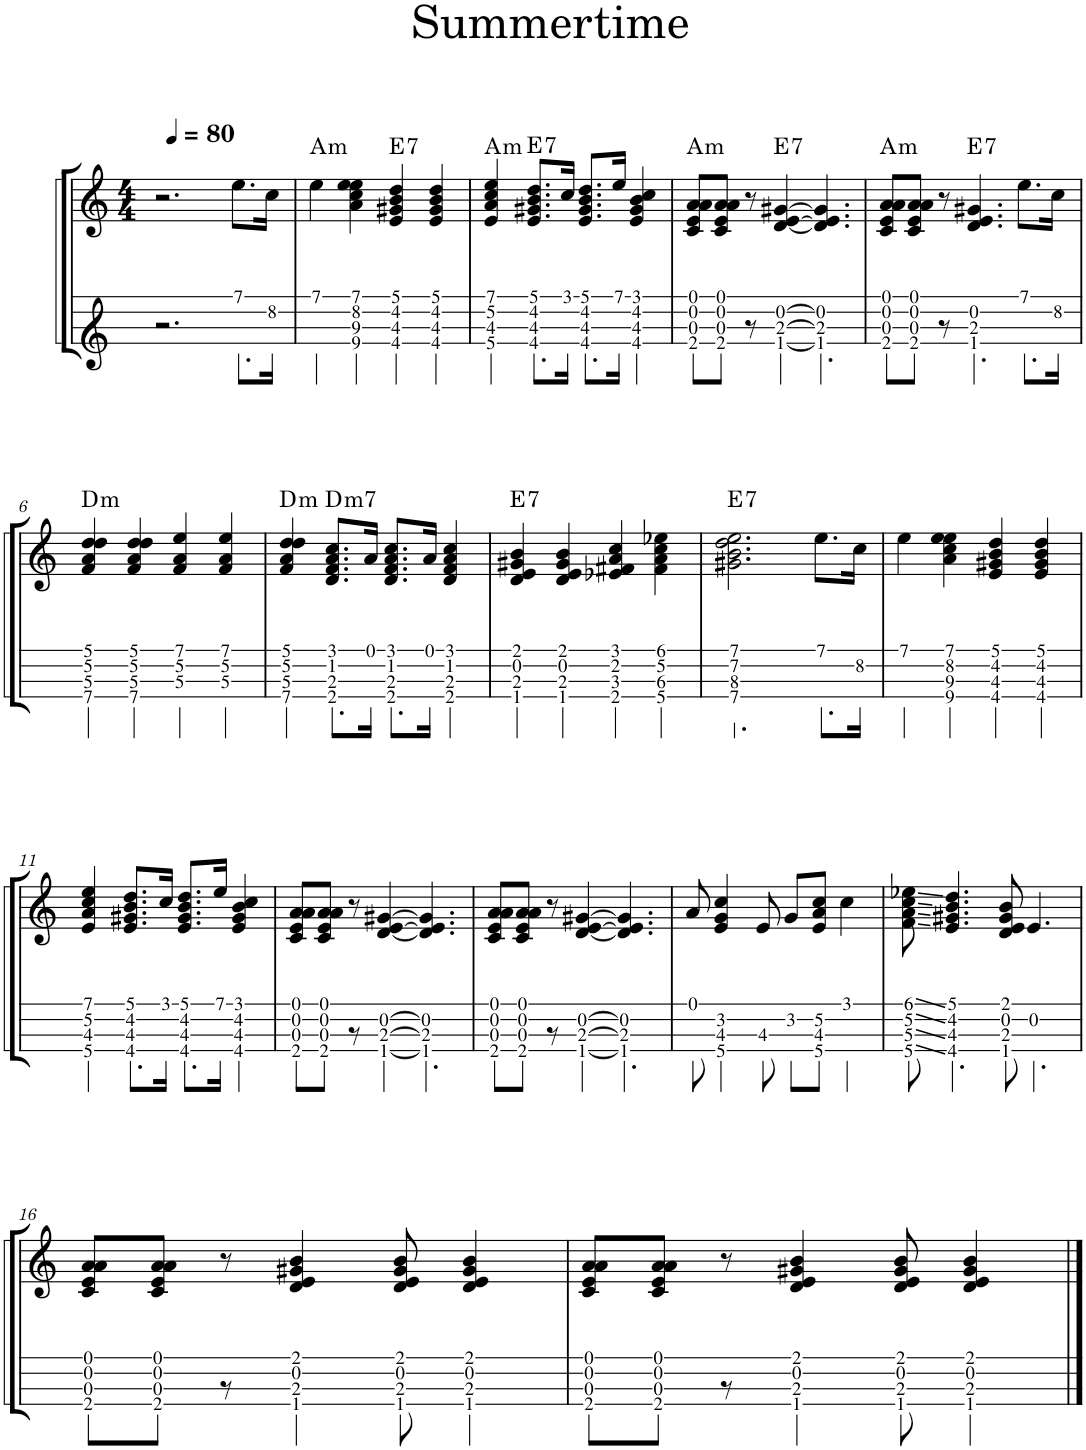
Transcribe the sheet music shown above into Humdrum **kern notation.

**kern	**kern	**harte
*part1	*part1	*part1
*staff2	*staff1	*
*I"Ukulele	*	*
*I'Uk.	*	*
*stria4	*	*
*clefG2	*clefG2	*
*k[]	*k[]	*
*M4/4	*M4/4	*
=1	=1	=1
2.r	2.r	.
*	*MM80	*
8.ee\L	8.ee\L	.
16cc\Jk	16cc\Jk	.
=2	=2	=2
!	!	!LO:H:kt=m
4ee\	4ee\	A:min
4ee\ 4a\ 4cc\ 4ee\	4a\ 4cc\ 4ee\ 4ee\	.
!	!	!LO:H:kt=7
4b\ 4e\ 4g#\ 4dd\	4e/ 4g#X/ 4b/ 4dd/	E:7
4b\ 4e\ 4g#\ 4dd\	4e/ 4g#/ 4b/ 4dd/	.
=3	=3	=3
!	!	!LO:H:kt=m
4cc\ 4e\ 4a\ 4ee\	4e/ 4a/ 4cc/ 4ee/	A:min
!	!	!LO:H:kt=7
8.b\ 8.e\ 8.g#\ 8.dd\L	8.e/ 8.g#X/ 8.b/ 8.dd/L	E:7
16cc\Jk	16cc/Jk	.
8.b\ 8.e\ 8.g#\ 8.dd\L	8.e/ 8.g#/ 8.b/ 8.dd/L	.
16ee\Jk	16ee/Jk	.
4b\ 4e\ 4g#\ 4cc\	4e/ 4g#/ 4b/ 4cc/	.
=4	=4	=4
!	!	!LO:H:kt=m
8a\ 8c\ 8e\ 8a\L	8c/ 8e/ 8a/ 8a/L	A:min
8a\ 8c\ 8e\ 8a\J	8c/ 8e/ 8a/ 8a/J	.
8r	8r	.
!	!	!LO:H:kt=7
[4g#\ [4d\ [4e\	[4d/ [4e/ [4g#X/	E:7
4.g#\] 4.d\] 4.e\]	4.d/] 4.e/] 4.g#/]	.
=5	=5	=5
!	!	!LO:H:kt=m
8a\ 8c\ 8e\ 8a\L	8c/ 8e/ 8a/ 8a/L	A:min
8a\ 8c\ 8e\ 8a\J	8c/ 8e/ 8a/ 8a/J	.
8r	8r	.
!	!	!LO:H:kt=7
4.g#\ 4.d\ 4.e\	4.d/ 4.e/ 4.g#X/	E:7
8.ee\L	8.ee\L	.
16cc\Jk	16cc\Jk	.
!!LO:LB:g=z
=6	=6	=6
!	!	!LO:H:kt=m
4dd\ 4f\ 4a\ 4dd\	4f/ 4a/ 4dd/ 4dd/	D:min
4dd\ 4f\ 4a\ 4dd\	4f/ 4a/ 4dd/ 4dd/	.
4f\ 4a\ 4ee\	4f/ 4a/ 4ee/	.
4f\ 4a\ 4ee\	4f/ 4a/ 4ee/	.
=7	=7	=7
!	!	!LO:H:kt=m
4dd\ 4f\ 4a\ 4dd\	4f/ 4a/ 4dd/ 4dd/	D:min
!	!	!LO:H:kt=m7
8.a\ 8.d\ 8.f\ 8.cc\L	8.d/ 8.f/ 8.a/ 8.cc/L	D:min7
16a\Jk	16a/Jk	.
8.a\ 8.d\ 8.f\ 8.cc\L	8.d/ 8.f/ 8.a/ 8.cc/L	.
16a\Jk	16a/Jk	.
4a\ 4d\ 4f\ 4cc\	4d/ 4f/ 4a/ 4cc/	.
=8	=8	=8
!	!	!LO:H:kt=7
4g#\ 4d\ 4e\ 4b\	4d/ 4e/ 4g#X/ 4b/	E:7
4g#\ 4d\ 4e\ 4b\	4d/ 4e/ 4g#/ 4b/	.
4a\ 4e-\ 4f#\ 4cc\	4e-X/ 4f#X/ 4a/ 4cc/	.
4cc\ 4f#\ 4a\ 4ee-\	4f#\ 4a\ 4cc\ 4ee-X\	.
=9	=9	=9
!	!	!LO:H:kt=7
2.dd\ 2.g#\ 2.b\ 2.ee\	2.g#X\ 2.b\ 2.dd\ 2.ee\	E:7
8.ee\L	8.ee\L	.
16cc\Jk	16cc\Jk	.
=10	=10	=10
4ee\	4ee\	.
4ee\ 4a\ 4cc\ 4ee\	4a\ 4cc\ 4ee\ 4ee\	.
4b\ 4e\ 4g#\ 4dd\	4e/ 4g#X/ 4b/ 4dd/	.
4b\ 4e\ 4g#\ 4dd\	4e/ 4g#/ 4b/ 4dd/	.
!!LO:LB:g=z
=11	=11	=11
4cc\ 4e\ 4a\ 4ee\	4e/ 4a/ 4cc/ 4ee/	.
8.b\ 8.e\ 8.g#\ 8.dd\L	8.e/ 8.g#X/ 8.b/ 8.dd/L	.
16cc\Jk	16cc/Jk	.
8.b\ 8.e\ 8.g#\ 8.dd\L	8.e/ 8.g#/ 8.b/ 8.dd/L	.
16ee\Jk	16ee/Jk	.
4b\ 4e\ 4g#\ 4cc\	4e/ 4g#/ 4b/ 4cc/	.
=12	=12	=12
8a\ 8c\ 8e\ 8a\L	8c/ 8e/ 8a/ 8a/L	.
8a\ 8c\ 8e\ 8a\J	8c/ 8e/ 8a/ 8a/J	.
8r	8r	.
[4g#\ [4d\ [4e\	[4d/ [4e/ [4g#X/	.
4.g#\] 4.d\] 4.e\]	4.d/] 4.e/] 4.g#/]	.
=13	=13	=13
8a\ 8c\ 8e\ 8a\L	8c/ 8e/ 8a/ 8a/L	.
8a\ 8c\ 8e\ 8a\J	8c/ 8e/ 8a/ 8a/J	.
8r	8r	.
[4g#\ [4d\ [4e\	[4d/ [4e/ [4g#X/	.
4.g#\] 4.d\] 4.e\]	4.d/] 4.e/] 4.g#/]	.
=14	=14	=14
8a\	8a/	.
4cc\ 4e\ 4g\	4e/ 4g/ 4cc/	.
8e\	8e/	.
8g\L	8g/L	.
8cc\ 8e\ 8a\J	8e/ 8a/ 8cc/J	.
4cc\	4cc\	.
=15	=15	=15
8cc\ 8f\ 8a\ 8ee-\	8f\ 8a\ 8cc\ 8ee-X\	.
4.b\ 4.e\ 4.g#\ 4.dd\	4.e/ 4.g#X/ 4.b/ 4.dd/	.
8g#\ 8d\ 8e\ 8b\	8d/ 8e/ 8g#/ 8b/	.
4.e\	4.e/	.
!!LO:LB:g=z
=16	=16	=16
8a\ 8c\ 8e\ 8a\L	8c/ 8e/ 8a/ 8a/L	.
8a\ 8c\ 8e\ 8a\J	8c/ 8e/ 8a/ 8a/J	.
8r	8r	.
4g#\ 4d\ 4e\ 4b\	4d/ 4e/ 4g#X/ 4b/	.
8g#\ 8d\ 8e\ 8b\	8d/ 8e/ 8g#/ 8b/	.
4g#\ 4d\ 4e\ 4b\	4d/ 4e/ 4g#/ 4b/	.
=17	=17	=17
8a\ 8c\ 8e\ 8a\L	8c/ 8e/ 8a/ 8a/L	.
8a\ 8c\ 8e\ 8a\J	8c/ 8e/ 8a/ 8a/J	.
8r	8r	.
4g#\ 4d\ 4e\ 4b\	4d/ 4e/ 4g#X/ 4b/	.
8g#\ 8d\ 8e\ 8b\	8d/ 8e/ 8g#/ 8b/	.
4g#\ 4d\ 4e\ 4b\	4d/ 4e/ 4g#/ 4b/	.
==	==	==
*-	*-	*-
